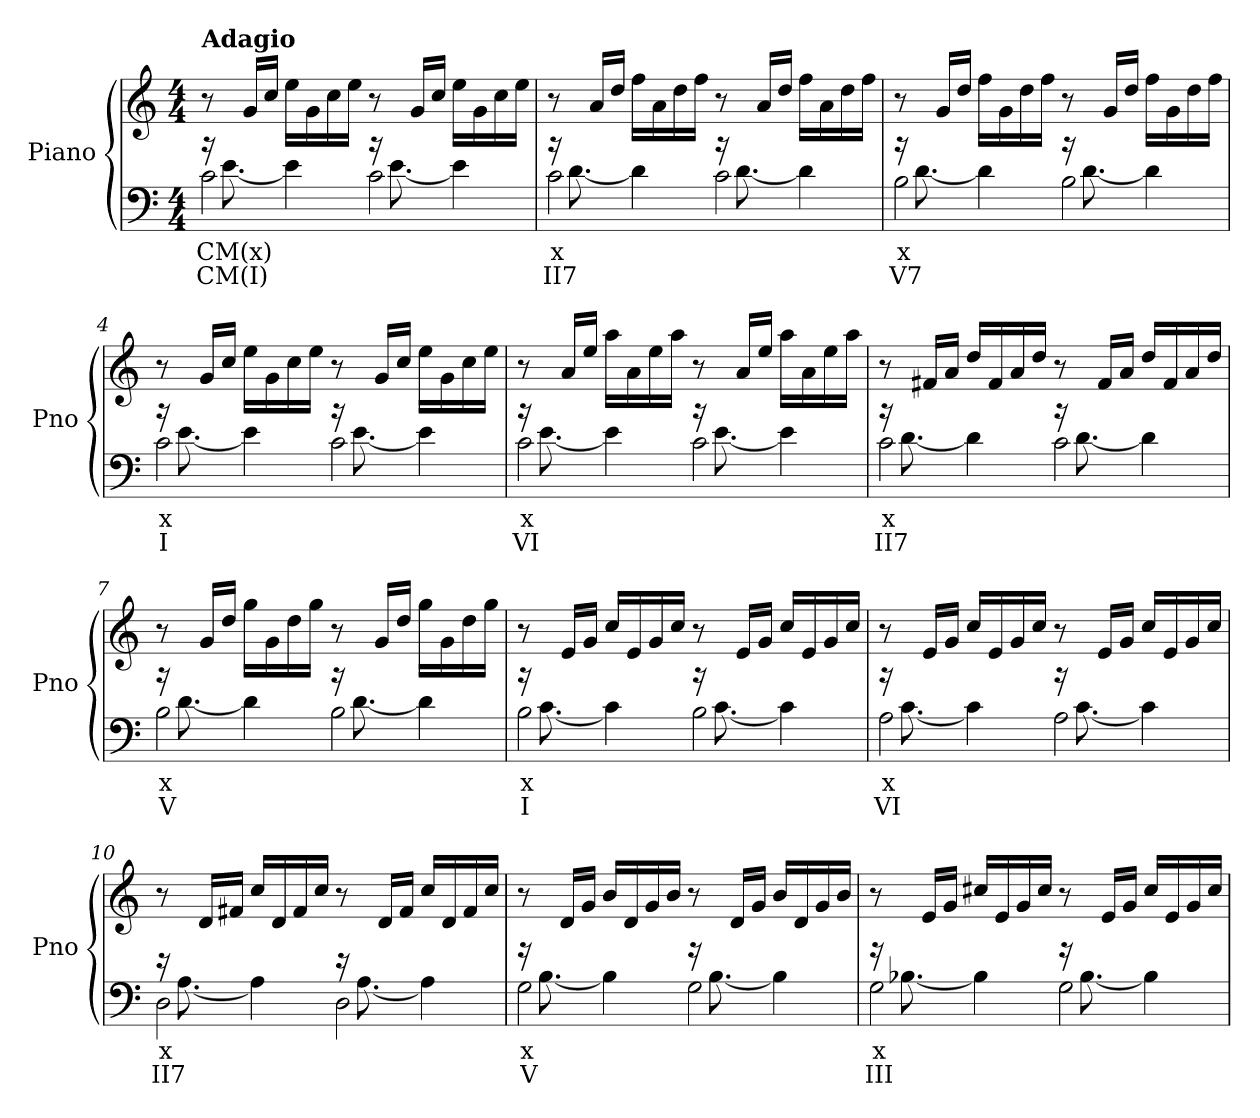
**kern	**text	**text	**kern
*part1	*part1	*part1	*part1
*staff2	*staff2	*staff2	*staff1
*I"Piano	*	*	*
*I'Pno	*	*	*
*clefF4	*	*	*clefG2
*k[]	*	*	*k[]
*M4/4	*	*	*M4/4
=1	=1	=1	=1
!	!	!	!LO:TX:a:B:t=Adagio
!	!LO:LY:b	!	!
*^	*	*	*
2c\	16rb	CM(x)	CM(I)	8r
.	[8.e\	.	.	.
.	.	.	.	16g/LL
.	.	.	.	16cc/JJ
.	4e\]	.	.	16ee\LL
.	.	.	.	16g\
.	.	.	.	16cc\
.	.	.	.	16ee\JJ
2c\	16rb	.	.	8r
.	[8.e\	.	.	.
.	.	.	.	16g/LL
.	.	.	.	16cc/JJ
.	4e\]	.	.	16ee\LL
.	.	.	.	16g\
.	.	.	.	16cc\
.	.	.	.	16ee\JJ
=2	=2	=2	=2	=2
!	!	!LO:LY:b	!	!
2c\	16rb	x	II7	8r
.	[8.d\	.	.	.
.	.	.	.	16a/LL
.	.	.	.	16dd/JJ
.	4d\]	.	.	16ff\LL
.	.	.	.	16a\
.	.	.	.	16dd\
.	.	.	.	16ff\JJ
2c\	16rb	.	.	8r
.	[8.d\	.	.	.
.	.	.	.	16a/LL
.	.	.	.	16dd/JJ
.	4d\]	.	.	16ff\LL
.	.	.	.	16a\
.	.	.	.	16dd\
.	.	.	.	16ff\JJ
=3	=3	=3	=3	=3
!	!	!LO:LY:b	!	!
2B\	16rb	x	V7	8r
.	[8.d\	.	.	.
.	.	.	.	16g/LL
.	.	.	.	16dd/JJ
.	4d\]	.	.	16ff\LL
.	.	.	.	16g\
.	.	.	.	16dd\
.	.	.	.	16ff\JJ
2B\	16rb	.	.	8r
.	[8.d\	.	.	.
.	.	.	.	16g/LL
.	.	.	.	16dd/JJ
.	4d\]	.	.	16ff\LL
.	.	.	.	16g\
.	.	.	.	16dd\
.	.	.	.	16ff\JJ
!!LO:LB:g=z
=4	=4	=4	=4	=4
!	!	!LO:LY:b	!	!
2c\	16rb	x	I	8r
.	[8.e\	.	.	.
.	.	.	.	16g/LL
.	.	.	.	16cc/JJ
.	4e\]	.	.	16ee\LL
.	.	.	.	16g\
.	.	.	.	16cc\
.	.	.	.	16ee\JJ
2c\	16rb	.	.	8r
.	[8.e\	.	.	.
.	.	.	.	16g/LL
.	.	.	.	16cc/JJ
.	4e\]	.	.	16ee\LL
.	.	.	.	16g\
.	.	.	.	16cc\
.	.	.	.	16ee\JJ
=5	=5	=5	=5	=5
!	!	!LO:LY:b	!	!
2c\	16rb	x	VI	8r
.	[8.e\	.	.	.
.	.	.	.	16a/LL
.	.	.	.	16ee/JJ
.	4e\]	.	.	16aa\LL
.	.	.	.	16a\
.	.	.	.	16ee\
.	.	.	.	16aa\JJ
2c\	16rb	.	.	8r
.	[8.e\	.	.	.
.	.	.	.	16a/LL
.	.	.	.	16ee/JJ
.	4e\]	.	.	16aa\LL
.	.	.	.	16a\
.	.	.	.	16ee\
.	.	.	.	16aa\JJ
=6	=6	=6	=6	=6
!	!	!LO:LY:b	!	!
2c\	16rb	x	II7	8r
.	[8.d\	.	.	.
.	.	.	.	16f#X/LL
.	.	.	.	16a/JJ
.	4d\]	.	.	16dd/LL
.	.	.	.	16f#/
.	.	.	.	16a/
.	.	.	.	16dd/JJ
2c\	16rb	.	.	8r
.	[8.d\	.	.	.
.	.	.	.	16f#/LL
.	.	.	.	16a/JJ
.	4d\]	.	.	16dd/LL
.	.	.	.	16f#/
.	.	.	.	16a/
.	.	.	.	16dd/JJ
!!LO:LB:g=z
=7	=7	=7	=7	=7
!	!	!LO:LY:b	!	!
2B\	16rb	x	V	8r
.	[8.d\	.	.	.
.	.	.	.	16g/LL
.	.	.	.	16dd/JJ
.	4d\]	.	.	16gg\LL
.	.	.	.	16g\
.	.	.	.	16dd\
.	.	.	.	16gg\JJ
2B\	16rb	.	.	8r
.	[8.d\	.	.	.
.	.	.	.	16g/LL
.	.	.	.	16dd/JJ
.	4d\]	.	.	16gg\LL
.	.	.	.	16g\
.	.	.	.	16dd\
.	.	.	.	16gg\JJ
=8	=8	=8	=8	=8
!	!	!LO:LY:b	!	!
2B\	16rb	x	I	8r
.	[8.c\	.	.	.
.	.	.	.	16e/LL
.	.	.	.	16g/JJ
.	4c\]	.	.	16cc/LL
.	.	.	.	16e/
.	.	.	.	16g/
.	.	.	.	16cc/JJ
2B\	16rb	.	.	8r
.	[8.c\	.	.	.
.	.	.	.	16e/LL
.	.	.	.	16g/JJ
.	4c\]	.	.	16cc/LL
.	.	.	.	16e/
.	.	.	.	16g/
.	.	.	.	16cc/JJ
=9	=9	=9	=9	=9
!	!	!LO:LY:b	!	!
2A\	16rb	x	VI	8r
.	[8.c\	.	.	.
.	.	.	.	16e/LL
.	.	.	.	16g/JJ
.	4c\]	.	.	16cc/LL
.	.	.	.	16e/
.	.	.	.	16g/
.	.	.	.	16cc/JJ
2A\	16rb	.	.	8r
.	[8.c\	.	.	.
.	.	.	.	16e/LL
.	.	.	.	16g/JJ
.	4c\]	.	.	16cc/LL
.	.	.	.	16e/
.	.	.	.	16g/
.	.	.	.	16cc/JJ
!!LO:LB:g=z
=10	=10	=10	=10	=10
!	!	!LO:LY:b	!	!
2D\	16re	x	II7	8r
.	[8.A\	.	.	.
.	.	.	.	16d/LL
.	.	.	.	16f#X/JJ
.	4A\]	.	.	16cc/LL
.	.	.	.	16d/
.	.	.	.	16f#/
.	.	.	.	16cc/JJ
2D\	16re	.	.	8r
.	[8.A\	.	.	.
.	.	.	.	16d/LL
.	.	.	.	16f#/JJ
.	4A\]	.	.	16cc/LL
.	.	.	.	16d/
.	.	.	.	16f#/
.	.	.	.	16cc/JJ
=11	=11	=11	=11	=11
!	!	!LO:LY:b	!	!
2G\	16rg	x	V	8r
.	[8.B\	.	.	.
.	.	.	.	16d/LL
.	.	.	.	16g/JJ
.	4B\]	.	.	16b/LL
.	.	.	.	16d/
.	.	.	.	16g/
.	.	.	.	16b/JJ
2G\	16rg	.	.	8r
.	[8.B\	.	.	.
.	.	.	.	16d/LL
.	.	.	.	16g/JJ
.	4B\]	.	.	16b/LL
.	.	.	.	16d/
.	.	.	.	16g/
.	.	.	.	16b/JJ
=12	=12	=12	=12	=12
!	!	!LO:LY:b	!	!
2G\	16rg	x	III	8r
.	[8.B-X\	.	.	.
.	.	.	.	16e/LL
.	.	.	.	16g/JJ
.	4B-\]	.	.	16cc#X/LL
.	.	.	.	16e/
.	.	.	.	16g/
.	.	.	.	16cc#/JJ
2G\	16rg	.	.	8r
.	[8.B-\	.	.	.
.	.	.	.	16e/LL
.	.	.	.	16g/JJ
.	4B-\]	.	.	16cc#/LL
.	.	.	.	16e/
.	.	.	.	16g/
.	.	.	.	16cc#/JJ
*v	*v	*	*	*
=	=	=	=
*-	*-	*-	*-
